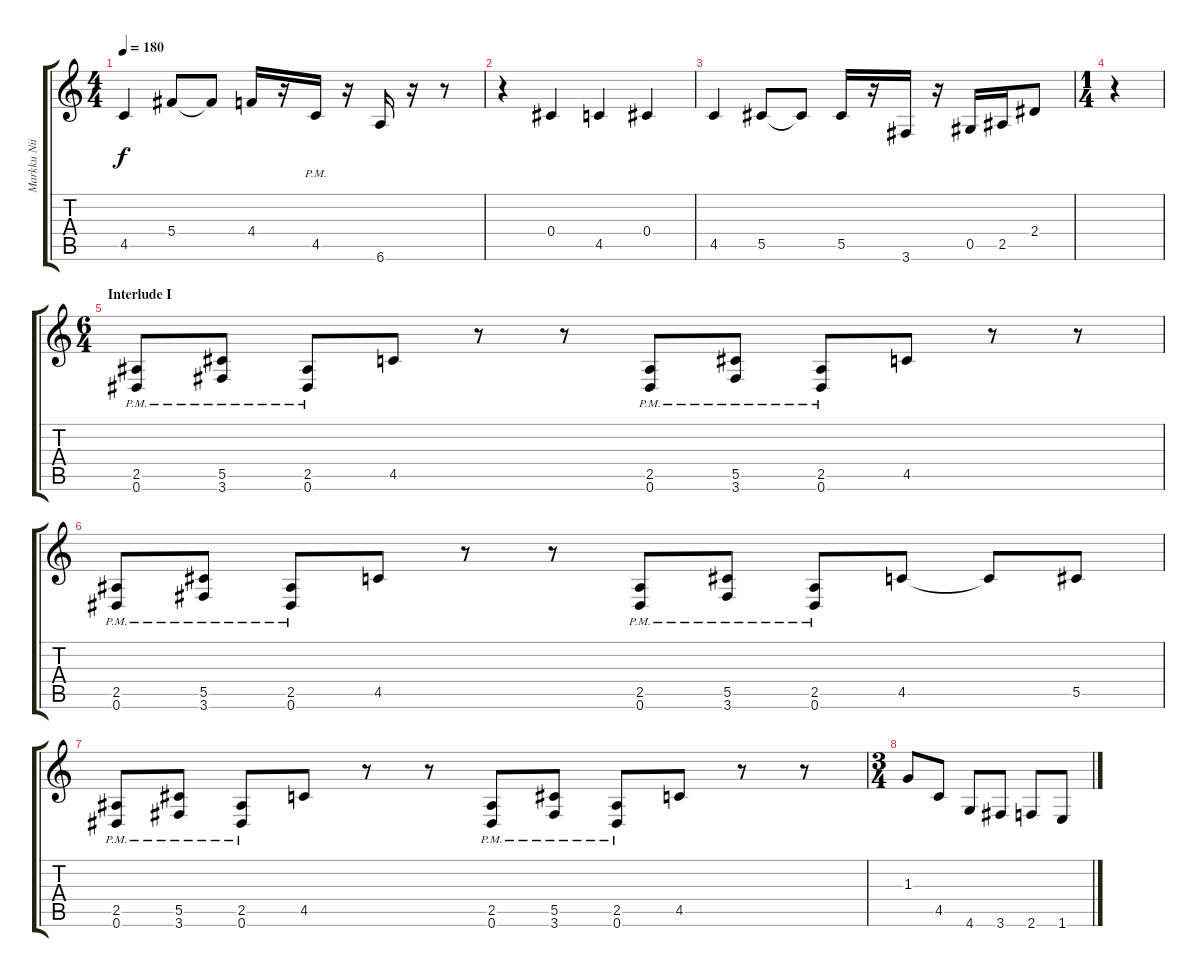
\track ("Markku Niiranen" "Markku Nii") {instrument distortionguitar}
\staff {score tabs}
\tuning (Eb4 Bb3 Gb3 Db3 Ab2 Eb2) {hide}
\ts (4 4)
\tempo 180
\clef g2
\ks c
4.5.4{dy f} 5.4.8 5.4{t}.8 4.4.16 r.16 4.5{pm}.16 r.16 6.6.16 r.16 r.8 |
r.4 0.4.4 4.5.4 0.4.4 |
4.5.4 5.5.8 5.5{t}.8 5.5.16 r.16 3.6.16 r.16 0.5.16 2.5.16 2.4.8 |
\ts (1 4)
r.4 |
\ts (6 4)
\section ("" "Interlude I")
(2.5{pm} 0.6{pm}).8 (5.5{pm} 3.6{pm}).8 (2.5{pm} 0.6{pm}).8 4.5.8 r.8 r.8 (2.5{pm} 0.6{pm}).8 (5.5{pm} 3.6{pm}).8 (2.5{pm} 0.6{pm}).8 4.5.8 r.8 r.8 |
(2.5{pm} 0.6{pm}).8 (5.5{pm} 3.6{pm}).8 (2.5{pm} 0.6{pm}).8 4.5.8 r.8 r.8 (2.5{pm} 0.6{pm}).8 (5.5{pm} 3.6{pm}).8 (2.5{pm} 0.6{pm}).8 4.5.8 4.5{t}.8 5.5.8 |
(2.5{pm} 0.6{pm}).8 (5.5{pm} 3.6{pm}).8 (2.5{pm} 0.6{pm}).8 4.5.8 r.8 r.8 (2.5{pm} 0.6{pm}).8 (5.5{pm} 3.6{pm}).8 (2.5{pm} 0.6{pm}).8 4.5.8 r.8 r.8 |
\ts (3 4)
1.3.8 4.5.8 4.6.8 3.6.8 2.6.8 1.6.8
